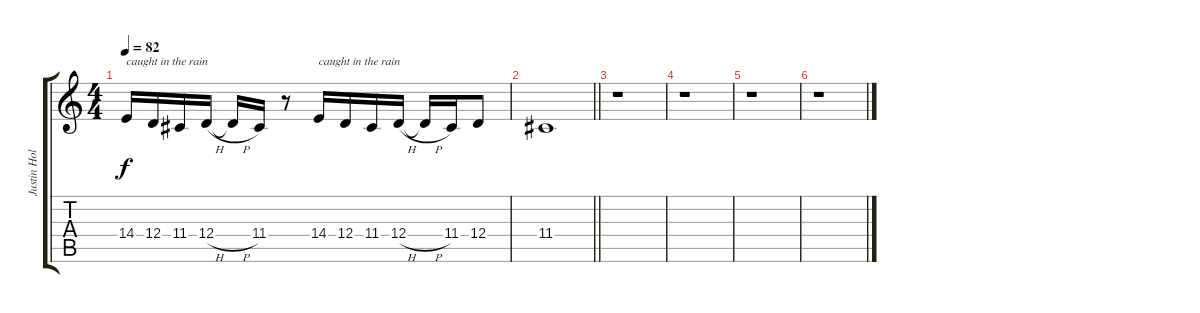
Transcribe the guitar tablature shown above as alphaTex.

\track ("Justin Holman (Lead Vocals)" "Justin Hol") {instrument violin}
\staff {score tabs}
\tuning (E4 B3 G3 D3 A2 D2) {hide}
\ts (4 4)
\tempo 82
\clef g2
\ks c
14.4.16{txt "caught in the rain" dy f} 12.4.16 11.4.16 12.4{h}.16 12.4{h t}.16 11.4.16 r.8 14.4.16{txt "caught in the rain"} 12.4.16 11.4.16 12.4{h}.16 12.4{h t}.16 11.4.16 12.4.8 |
\barLineRight lightlight
11.4.1 |
r.1 |
r.1 |
r.1 |
r.1
